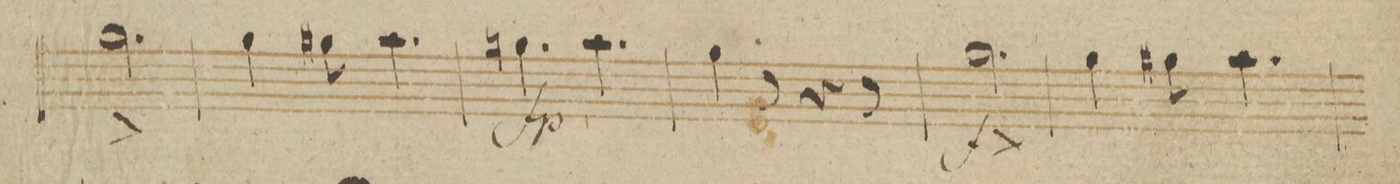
**kern	**dynam
*I"Clarinetto 2do in B.	*
*clefG2	*
*k[b-]	*
*M6/8	*
2.ff^<\	.
=75	=75
4ff\	.
8ff#X\	.
4.gg\	.
=76	=76
4.ffn\	fp
4.gg\	.
=77	=77
4ff\	.
8r	.
4r	.
8r	.
=78	=78
2.ff^<\	f
=79	=79
4ff\	.
8ff#X\	.
4.gg\	.
=80	=80
*-	*-
